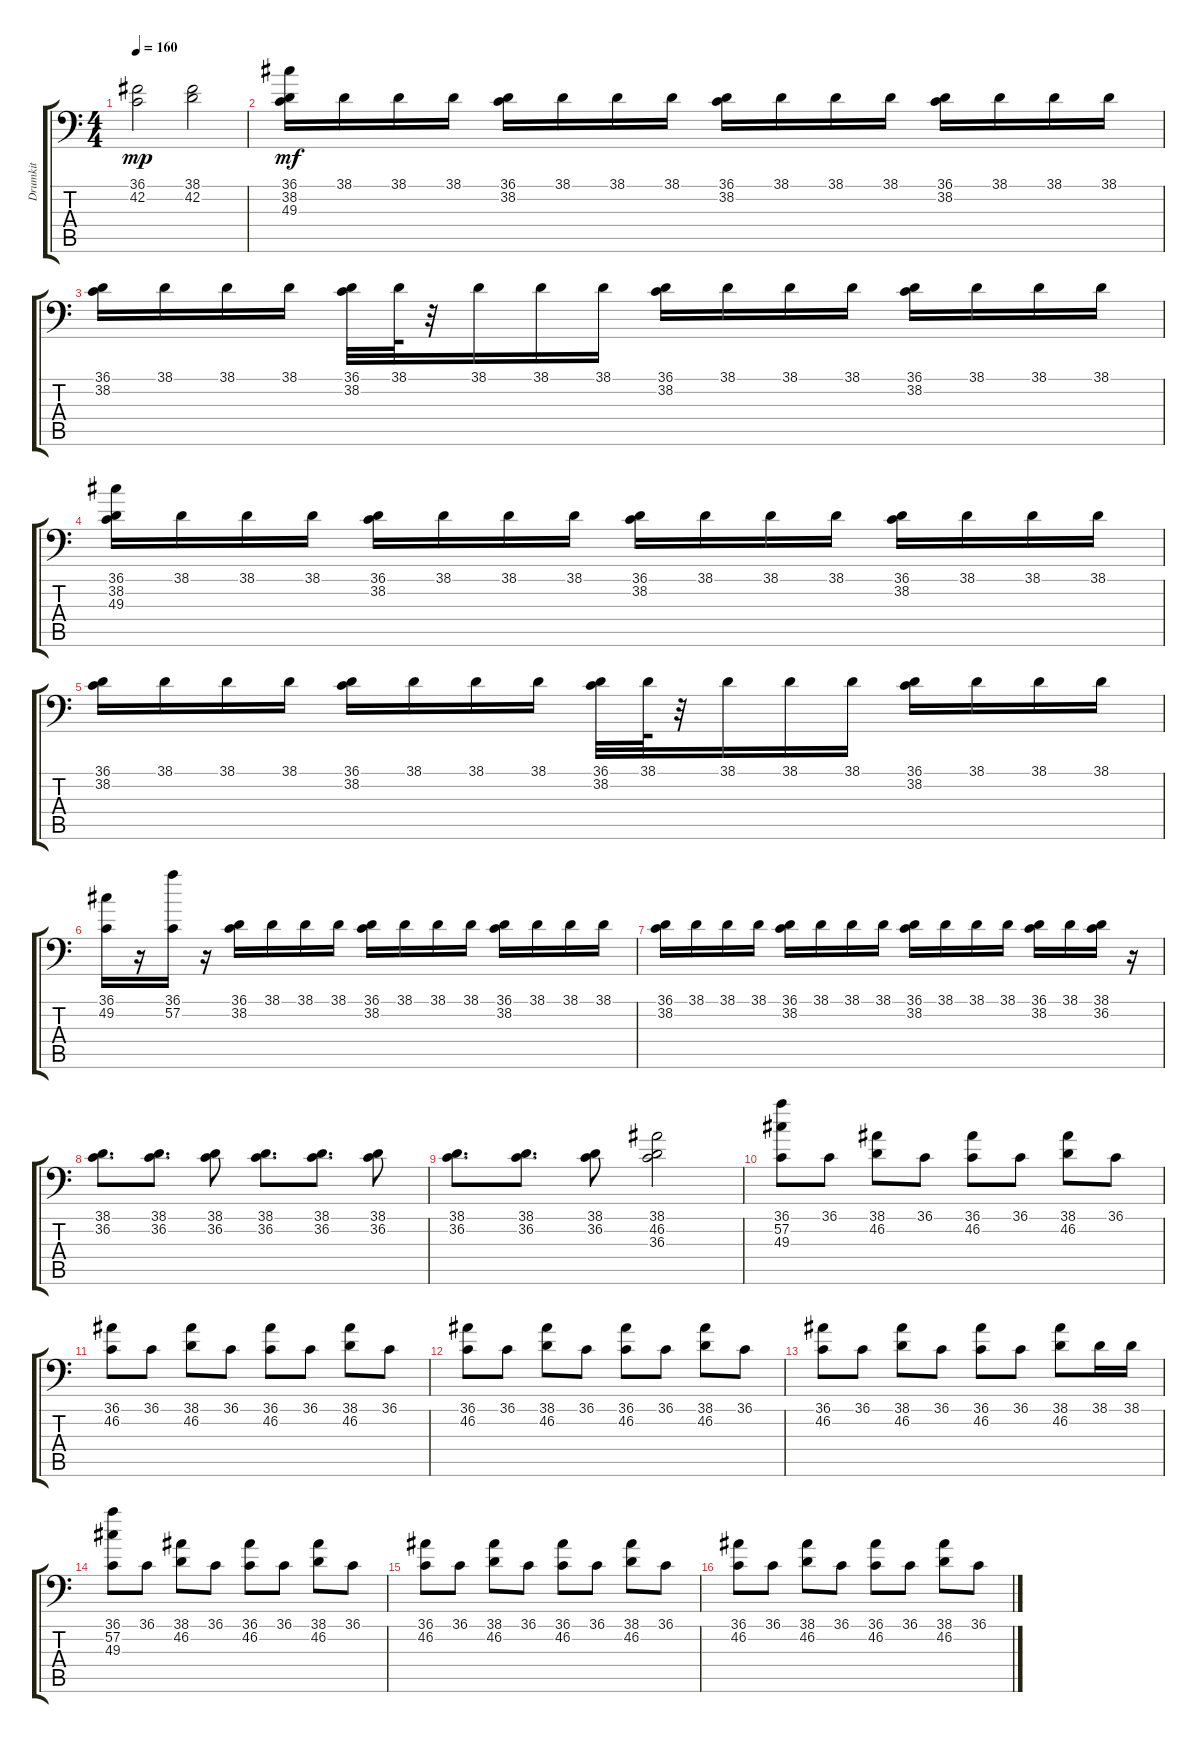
\track ("Drumkit" "Drumkit") {instrument acousticgrandpiano}
\staff {score tabs}
\tuning (C-1 C-1 C-1 C-1 C-1 C-1) {hide}
\ts (4 4)
\tempo 160
\clef f4
\ks c
(36.1 42.2).2{dy mp} (38.1 42.2).2 |
(36.1 38.2 49.3).16{dy mf} 38.1.16 38.1.16 38.1.16 (36.1 38.2).16 38.1.16 38.1.16 38.1.16 (36.1 38.2).16 38.1.16 38.1.16 38.1.16 (36.1 38.2).16 38.1.16 38.1.16 38.1.16 |
(36.1 38.2).16 38.1.16 38.1.16 38.1.16 (36.1 38.2).32 38.1.64 r.32 38.1.16 38.1.16 38.1.16 (36.1 38.2).16 38.1.16 38.1.16 38.1.16 (36.1 38.2).16 38.1.16 38.1.16 38.1.16 |
(36.1 38.2 49.3).16 38.1.16 38.1.16 38.1.16 (36.1 38.2).16 38.1.16 38.1.16 38.1.16 (36.1 38.2).16 38.1.16 38.1.16 38.1.16 (36.1 38.2).16 38.1.16 38.1.16 38.1.16 |
(36.1 38.2).16 38.1.16 38.1.16 38.1.16 (36.1 38.2).16 38.1.16 38.1.16 38.1.16 (36.1 38.2).32 38.1.64 r.32 38.1.16 38.1.16 38.1.16 (36.1 38.2).16 38.1.16 38.1.16 38.1.16 |
(36.1 49.2).16 r.16 (36.1 57.2).16 r.16 (36.1 38.2).16 38.1.16 38.1.16 38.1.16 (36.1 38.2).16 38.1.16 38.1.16 38.1.16 (36.1 38.2).16 38.1.16 38.1.16 38.1.16 |
(36.1 38.2).16 38.1.16 38.1.16 38.1.16 (36.1 38.2).16 38.1.16 38.1.16 38.1.16 (36.1 38.2).16 38.1.16 38.1.16 38.1.16 (36.1 38.2).16 38.1.16 (38.1 36.2).16 r.16 |
(38.1 36.2).8{d} (38.1 36.2).8{d} (38.1 36.2).8 (38.1 36.2).8{d} (38.1 36.2).8{d} (38.1 36.2).8 |
(38.1 36.2).8{d} (38.1 36.2).8{d} (38.1 36.2).8 (38.1 46.2 36.3).2 |
(36.1 57.2 49.3).8 36.1.8 (38.1 46.2).8 36.1.8 (36.1 46.2).8 36.1.8 (38.1 46.2).8 36.1.8 |
(36.1 46.2).8 36.1.8 (38.1 46.2).8 36.1.8 (36.1 46.2).8 36.1.8 (38.1 46.2).8 36.1.8 |
(36.1 46.2).8 36.1.8 (38.1 46.2).8 36.1.8 (36.1 46.2).8 36.1.8 (38.1 46.2).8 36.1.8 |
(36.1 46.2).8 36.1.8 (38.1 46.2).8 36.1.8 (36.1 46.2).8 36.1.8 (38.1 46.2).8 38.1.16 38.1.16 |
(36.1 57.2 49.3).8 36.1.8 (38.1 46.2).8 36.1.8 (36.1 46.2).8 36.1.8 (38.1 46.2).8 36.1.8 |
(36.1 46.2).8 36.1.8 (38.1 46.2).8 36.1.8 (36.1 46.2).8 36.1.8 (38.1 46.2).8 36.1.8 |
(36.1 46.2).8 36.1.8 (38.1 46.2).8 36.1.8 (36.1 46.2).8 36.1.8 (38.1 46.2).8 36.1.8
